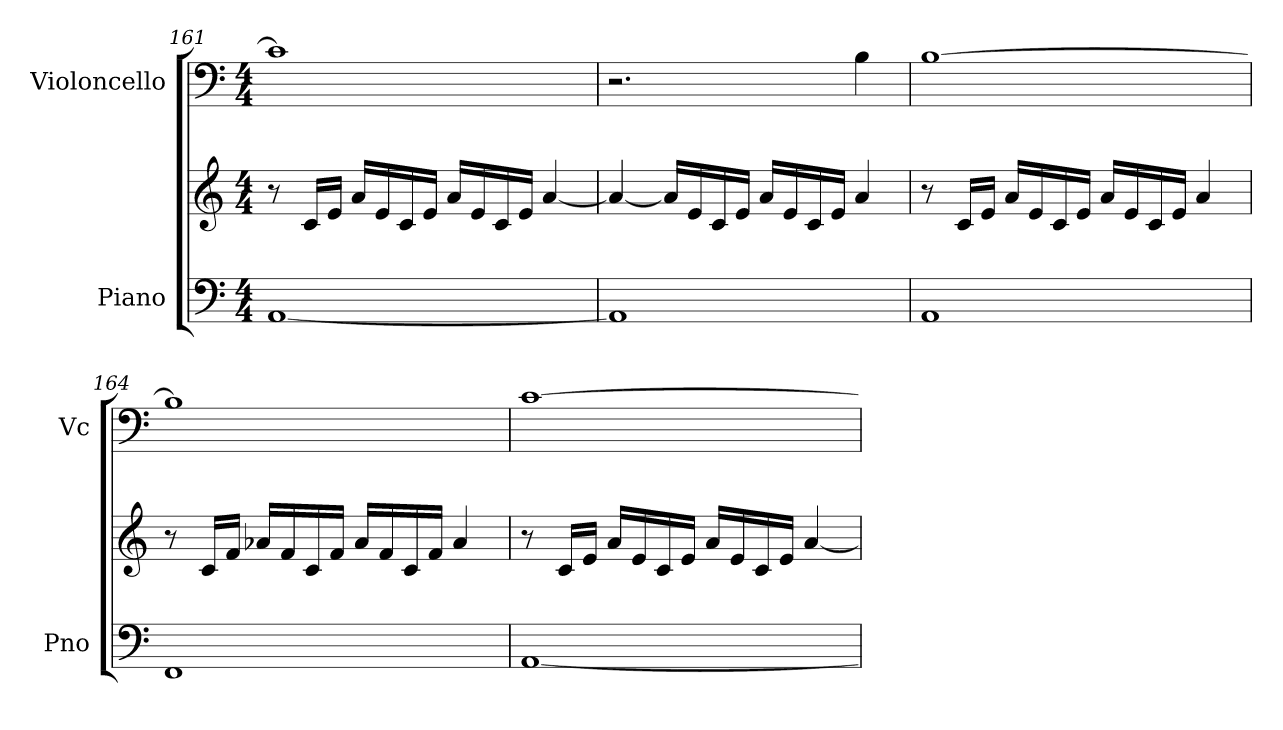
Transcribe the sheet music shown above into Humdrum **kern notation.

**kern	**kern	**kern
*part2	*part2	*part1
*staff3	*staff2	*staff1
*I"Piano	*	*I"Violoncello
*I'Pno	*	*I'Vc
*clefF4	*clefG2	*clefF4
*k[]	*k[]	*k[]
*M4/4	*M4/4	*M4/4
=161	=161	=161
[1AA	8r	1c]
.	16c/LL	.
.	16e/JJ	.
.	16a/LL	.
.	16e/	.
.	16c/	.
.	16e/JJ	.
.	16a/LL	.
.	16e/	.
.	16c/	.
.	16e/JJ	.
.	[4a/	.
=162	=162	=162
1AA]	4a/_	2.r
.	16a/LL]	.
.	16e/	.
.	16c/	.
.	16e/JJ	.
.	16a/LL	.
.	16e/	.
.	16c/	.
.	16e/JJ	.
.	4a/	4B\
=163	=163	=163
1AA	8r	[1B
.	16c/LL	.
.	16e/JJ	.
.	16a/LL	.
.	16e/	.
.	16c/	.
.	16e/JJ	.
.	16a/LL	.
.	16e/	.
.	16c/	.
.	16e/JJ	.
.	4a/	.
!!LO:LB:g=z
=164	=164	=164
1FF	8r	1B]
.	16c/LL	.
.	16f/JJ	.
.	16a-X/LL	.
.	16f/	.
.	16c/	.
.	16f/JJ	.
.	16a-/LL	.
.	16f/	.
.	16c/	.
.	16f/JJ	.
.	4a-/	.
=165	=165	=165
[1AA	8r	[1c
.	16c/LL	.
.	16e/JJ	.
.	16a/LL	.
.	16e/	.
.	16c/	.
.	16e/JJ	.
.	16a/LL	.
.	16e/	.
.	16c/	.
.	16e/JJ	.
.	[4a/	.
=	=	=
*-	*-	*-
